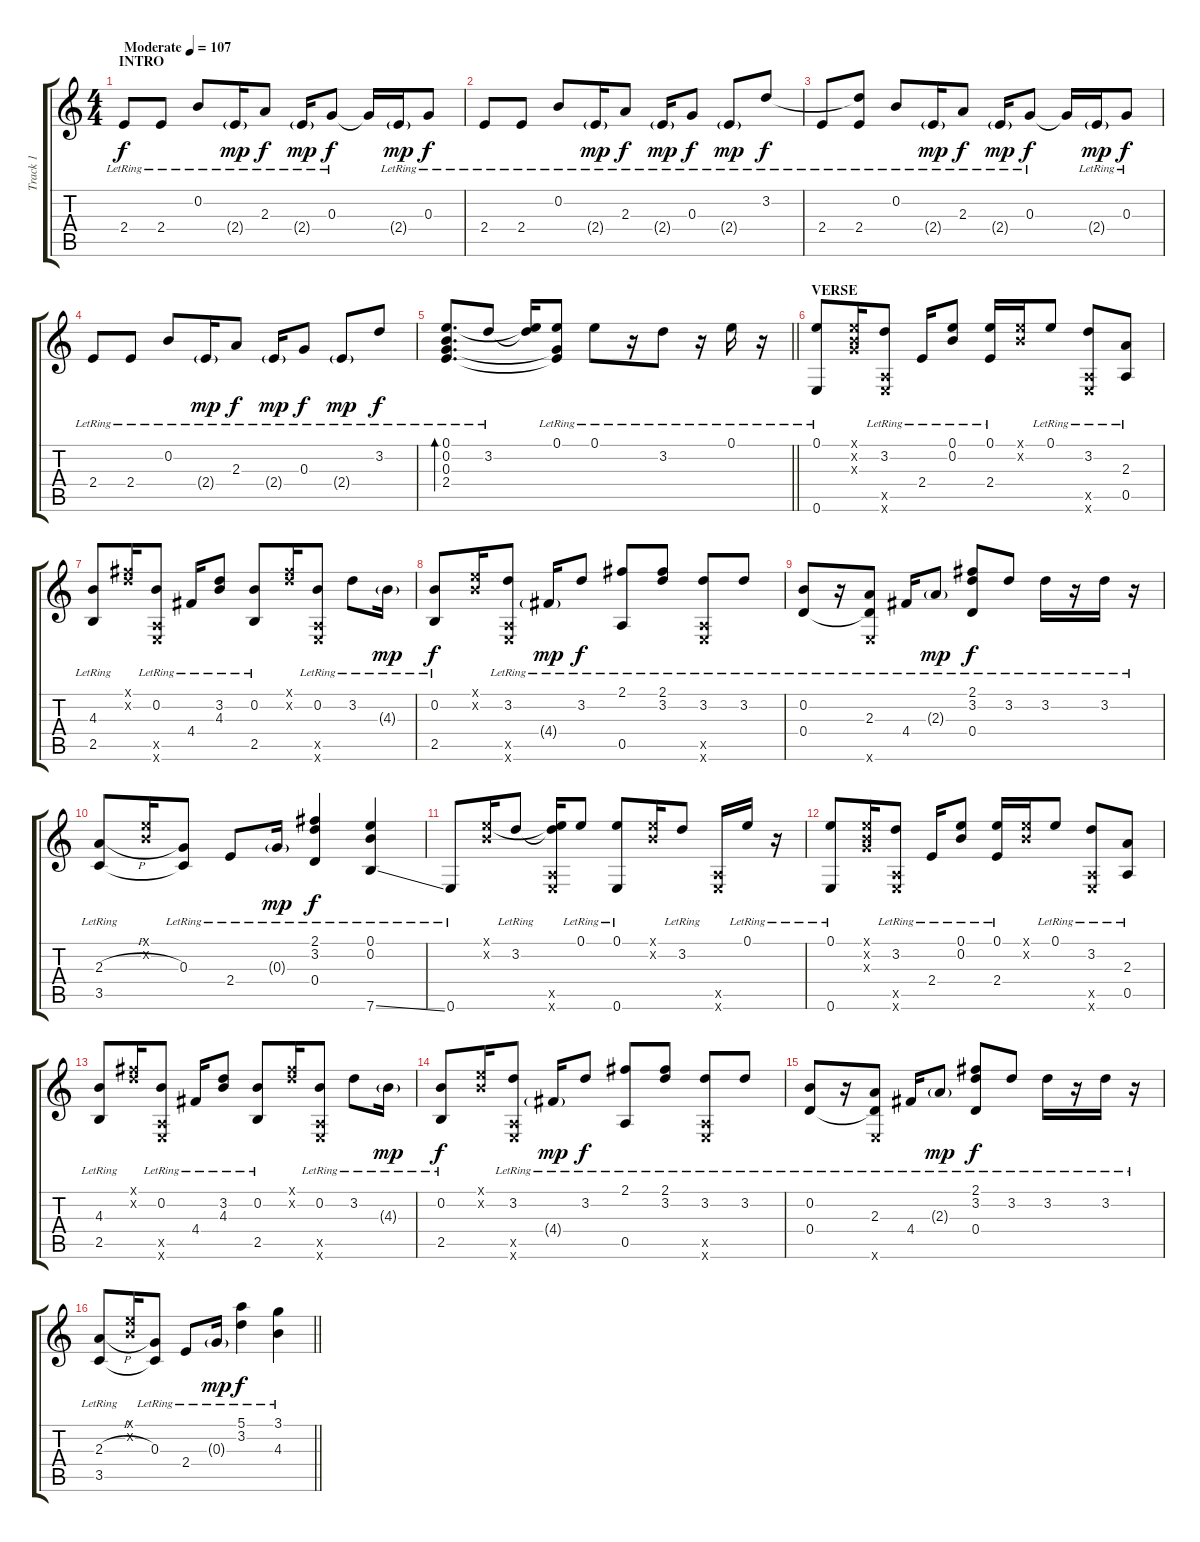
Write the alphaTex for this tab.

\track ("Track 1" "Track 1") {instrument acousticguitarsteel}
\staff {score tabs}
\tuning (E4 B3 G3 D3 A2 E2) {hide}
\ts (4 4)
\section ("" "INTRO")
\tempo (107 "Moderate")
\clef g2
\ks c
2.4{lr}.8{dy f instrument acousticguitarsteel} 2.4{lr}.8 0.2{lr}.8 2.4{g lr}.16{dy mp} 2.3{lr}.8{dy f} 2.4{g lr}.16{dy mp} 0.3{lr}.8{dy f} 0.3{t}.16 2.4{g lr}.16{dy mp} 0.3{lr}.8{dy f} |
2.4{lr}.8 2.4{lr}.8 0.2{lr}.8 2.4{g lr}.16{dy mp} 2.3{lr}.8{dy f} 2.4{g lr}.16{dy mp} 0.3{lr}.8{dy f} 2.4{g lr}.8{dy mp} 3.2{lr}.8{dy f} |
2.4{lr}.8 (3.2{t} 2.4{lr}).8 0.2{lr}.8 2.4{g lr}.16{dy mp} 2.3{lr}.8{dy f} 2.4{g lr}.16{dy mp} 0.3{lr}.8{dy f} 0.3{t}.16 2.4{g lr}.16{dy mp} 0.3{lr}.8{dy f} |
2.4{lr}.8 2.4{lr}.8 0.2{lr}.8 2.4{g lr}.16{dy mp} 2.3{lr}.8{dy f} 2.4{g lr}.16{dy mp} 0.3{lr}.8{dy f} 2.4{g lr}.8{dy mp} 3.2{lr}.8{dy f} |
\barLineRight lightlight
(0.1{lr} 0.2{lr} 0.3{lr} 2.4{lr}).8{d bd 240} 3.2{lr}.8 (0.1{t} 3.2{t}).16 (0.1{lr} 0.3{t} 2.4{t}).8 0.1{lr}.8 r.16 3.2{lr}.8 r.16 0.1{lr}.16 r.16 |
\section ("" "VERSE")
(0.1{lr} 0.6{lr}).8 (0.1{x} 0.2{x} 0.3{x}).16 (3.2{lr} 0.5{x} 0.6{x}).8 2.4{lr}.16 (0.1{lr} 0.2{lr}).8 (0.1{lr} 2.4{lr}).16 (0.1{x} 0.2{x}).16 0.1{lr}.8 (3.2{lr} 0.5{x} 0.6{x}).8 (2.3{lr} 0.5{lr}).8 |
(4.3{lr} 2.5{lr}).8 (2.1{x} 3.2{x}).16 (0.2{lr} 0.5{x} 0.6{x}).8 4.4{lr}.16 (3.2{lr} 4.3{lr}).8 (0.2{lr} 2.5{lr}).8 (2.1{x} 3.2{x}).16 (0.2{lr} 0.5{x} 0.6{x}).8 3.2{lr}.8 4.3{g lr}.16{dy mp} |
(0.2{lr} 2.5{lr}).8{dy f} (0.1{x} 0.2{x}).16 (3.2{lr} 0.5{x} 0.6{x}).8 4.4{g lr}.16{dy mp} 3.2{lr}.8{dy f} (2.1{lr} 0.5{lr}).8 (2.1{lr} 3.2{lr}).8 (3.2{lr} 0.5{x} 0.6{x}).8 3.2{lr}.8 |
(0.2{lr} 0.4{lr}).8 r.16 (2.3{lr} 0.4{t} 0.6{x}).8 4.4{lr}.16 2.3{g lr}.8{dy mp} (2.1{lr} 3.2{lr} 0.4{lr}).8{dy f} 3.2{lr}.8 3.2{lr}.16 r.16 3.2{lr}.16 r.16 |
(2.3{h lr} 3.5{lr}).8 (0.1{x} 0.2{x}).16 (0.3{lr} 3.5{t}).8 2.4{lr}.8 0.3{g lr}.16{dy mp} (2.1{lr} 3.2{lr} 0.4{lr}).4{dy f} (0.1{lr} 0.2{lr} 7.6{ss lr}).4 |
0.6{lr}.8 (0.1{x} 0.2{x}).16 3.2{lr}.8 (0.1{t} 3.2{t} 0.5{x} 0.6{x}).16 0.1{lr}.8 (0.1{lr} 0.6{lr}).8 (0.1{x} 0.2{x}).16 3.2{lr}.8 (0.5{x} 0.6{x}).16 0.1{lr}.16 r.16 |
(0.1{lr} 0.6{lr}).8 (0.1{x} 0.2{x} 0.3{x}).16 (3.2{lr} 0.5{x} 0.6{x}).8 2.4{lr}.16 (0.1{lr} 0.2{lr}).8 (0.1{lr} 2.4{lr}).16 (0.1{x} 0.2{x}).16 0.1{lr}.8 (3.2{lr} 0.5{x} 0.6{x}).8 (2.3{lr} 0.5{lr}).8 |
(4.3{lr} 2.5{lr}).8 (2.1{x} 3.2{x}).16 (0.2{lr} 0.5{x} 0.6{x}).8 4.4{lr}.16 (3.2{lr} 4.3{lr}).8 (0.2{lr} 2.5{lr}).8 (2.1{x} 3.2{x}).16 (0.2{lr} 0.5{x} 0.6{x}).8 3.2{lr}.8 4.3{g lr}.16{dy mp} |
(0.2{lr} 2.5{lr}).8{dy f} (0.1{x} 0.2{x}).16 (3.2{lr} 0.5{x} 0.6{x}).8 4.4{g lr}.16{dy mp} 3.2{lr}.8{dy f} (2.1{lr} 0.5{lr}).8 (2.1{lr} 3.2{lr}).8 (3.2{lr} 0.5{x} 0.6{x}).8 3.2{lr}.8 |
(0.2{lr} 0.4{lr}).8 r.16 (2.3{lr} 0.4{t} 0.6{x}).8 4.4{lr}.16 2.3{g lr}.8{dy mp} (2.1{lr} 3.2{lr} 0.4{lr}).8{dy f} 3.2{lr}.8 3.2{lr}.16 r.16 3.2{lr}.16 r.16 |
\barLineRight lightlight
(2.3{h lr} 3.5{lr}).8 (0.1{x} 0.2{x}).16 (0.3{lr} 3.5{t}).8 2.4{lr}.8 0.3{g lr}.16{dy mp} (5.1{lr} 3.2{lr}).4{dy f} (3.1{lr} 4.3{lr}).4
